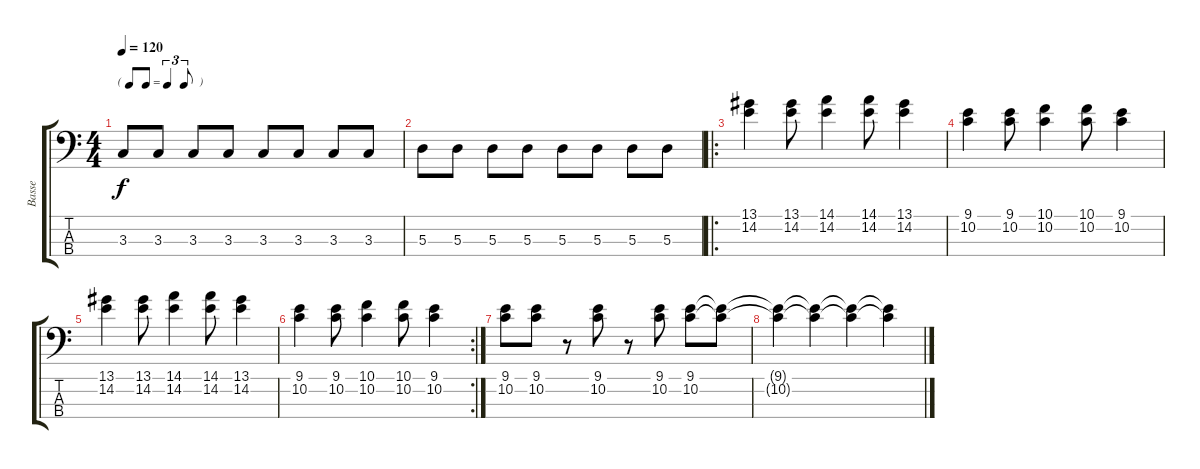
\track ("Basse" "Basse") {instrument electricbassfinger}
\staff {score tabs}
\tuning (G2 D2 A1 E1) {hide}
\ts (4 4)
\tf triplet8th
\tempo 120
\clef f4
\ks c
3.3.8{dy f} 3.3.8 3.3.8 3.3.8 3.3.8 3.3.8 3.3.8 3.3.8 |
5.3.8 5.3.8 5.3.8 5.3.8 5.3.8 5.3.8 5.3.8 5.3.8 |
\ro
(13.1 14.2).4 (13.1 14.2).8 (14.1 14.2).4 (14.1 14.2).8 (13.1 14.2).4 |
(9.1 10.2).4 (9.1 10.2).8 (10.1 10.2).4 (10.1 10.2).8 (9.1 10.2).4 |
(13.1 14.2).4 (13.1 14.2).8 (14.1 14.2).4 (14.1 14.2).8 (13.1 14.2).4 |
\rc 2
(9.1 10.2).4 (9.1 10.2).8 (10.1 10.2).4 (10.1 10.2).8 (9.1 10.2).4 |
(9.1 10.2).8 (9.1 10.2).8 r.8 (9.1 10.2).8 r.8 (9.1 10.2).8 (9.1 10.2).8 (9.1{t} 10.2{t}).8 |
(9.1{t} 10.2{t}).4 (9.1{t} 10.2{t}).4 (9.1{t} 10.2{t}).4 (9.1{t} 10.2{t}).4
